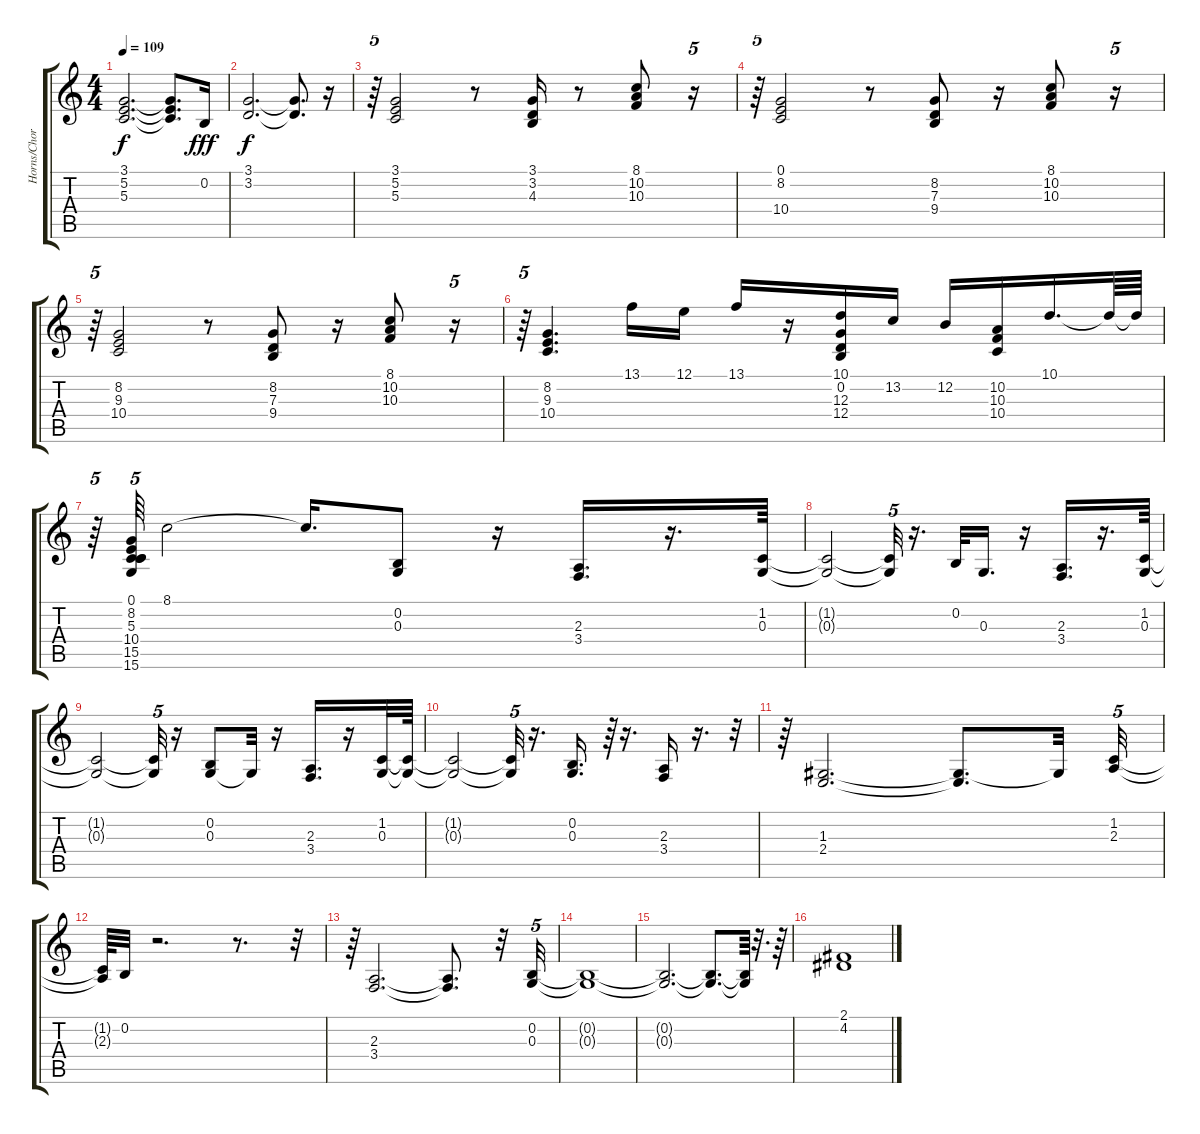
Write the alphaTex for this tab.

\track ("Horns/Chorus" "Horns/Chor") {instrument frenchhorn}
\staff {score tabs}
\tuning (E4 B3 G3 D3 A2 E2) {hide}
\ts (4 4)
\tempo 109
\clef g2
\ks c
(3.1 5.2 5.3).2{d dy f volume 10} (3.1{t} 5.2{t} 5.3{t}).8{d} 0.2.16{dy fff volume 10} |
(3.1 3.2).2{d dy f volume 10} (3.1{t} 3.2{t}).8{d} r.16 |
r.64{tu (5 4) instrument frenchhorn} (3.1 5.2 5.3).2 r.8 (3.1 3.2 4.3).16 r.8 (8.1 10.2 10.3).8 r.16{tu (5 4)} |
r.64{tu (5 4)} (0.1 8.2 10.4).2 r.8 (8.2 7.3 9.4).8 r.16 (8.1 10.2 10.3).8 r.16{tu (5 4)} |
r.64{tu (5 4)} (8.2 9.3 10.4).2 r.8 (8.2 7.3 9.4).8 r.16 (8.1 10.2 10.3).8 r.16{tu (5 4)} |
r.64{tu (5 4)} (8.2 9.3 10.4).4{d} 13.1.16 12.1.16 13.1.16 r.16 (10.1 0.2 12.3 12.4).16 13.2.16 12.2.16 (10.2 10.3 10.4).16 10.1.16{d} 10.1{t}.64 10.1{t}.64 |
r.64{tu (5 4)} (0.1 8.2 5.3 10.4 15.5 15.6).64{tu (5 4)} 8.1.2 8.1{t}.16{d} (0.2 0.3).8 r.16 (2.3 3.4).16{d} r.16{d} (1.2 0.3).64 |
(1.2{t} 0.3{t}).2 (1.2{t} 0.3{t}).32{tu (5 4)} r.16{d} 0.2.32 0.3.16{d} r.16 (2.3 3.4).16{d} r.16{d} (1.2 0.3).64 |
(1.2{t} 0.3{t}).2 (1.2{t} 0.3{t}).32{tu (5 4)} r.16 (0.2 0.3).8 0.3{t}.32 r.16 (2.3 3.4).16{d} r.16 (1.2 0.3).32 (1.2{t} 0.3{t}).64 |
(1.2{t} 0.3{t}).2 (1.2{t} 0.3{t}).32{tu (5 4)} r.16{d} (0.2 0.3).16{d} r.64{tu (5 4)} r.16{d} (2.3 3.4).16 r.16{d} r.32{tu (5 4)} |
r.64 (1.3 2.4).2{d} (1.3{t} 2.4{t}).8{d} 1.3{t}.32 (1.2 2.3).32{tu (5 4)} |
(1.2{t} 2.3{t}).64 0.2.32 r.2{d} r.8{d} r.32{tu (5 4)} |
r.64 (2.3 3.4).2{d} (2.3{t} 3.4{t}).8{d} r.32 (0.2 0.3).32{tu (5 4)} |
(0.2{t} 0.3{t}).1 |
(0.2{t} 0.3{t}).2{d} (0.2{t} 0.3{t}).8{d} (0.2{t} 0.3{t}).64 r.32{d} r.64 |
(2.1 4.2).1{volume 10 instrument pad4choir}
